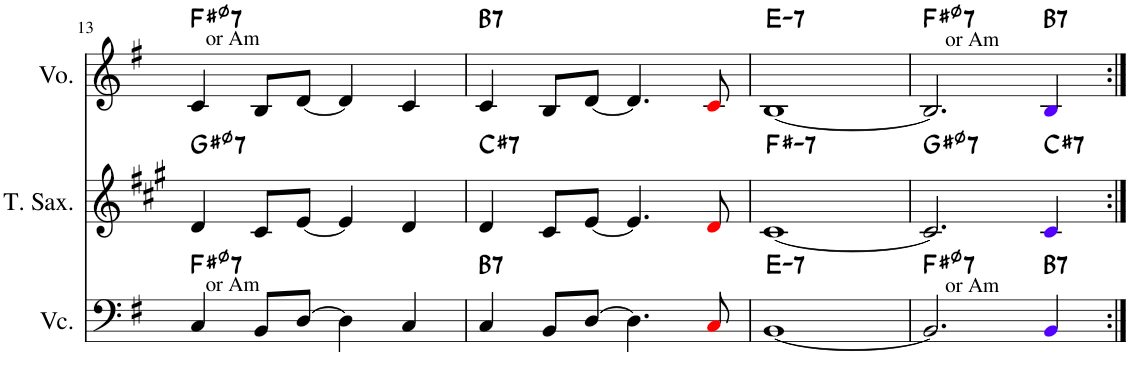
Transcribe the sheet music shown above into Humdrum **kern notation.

**kern	**harte	**kern	**harte	**kern	**harte
*part3	*part3	*part2	*part2	*part1	*part1
*staff3	*	*staff2	*	*staff1	*
*I"Violoncello	*	*I"Tenor Saxophone	*	*I"Voice	*
*I'Vc.	*	*I'T. Sax.	*	*I'Vo.	*
!!LO:PB:g=z
*clefF4	*	*clefG2	*	*clefG2	*
*	*	*Trd8c14	*	*	*
*k[f#]	*	*k[f#c#g#]	*	*k[f#]	*
*M4/4	*	*M4/4	*	*M4/4	*
=13	=13	=13	=13	=13	=13
!	!	!	!	!LO:TX:a:t=or Am	!
!LO:TX:a:t=or Am	!LO:H:kt=7	!	!LO:H:kt=7	!	!LO:H:kt=7
4C/	F#:hdim7	4d/	G#:hdim7	4c/	F#:hdim7
8BB/L	.	8c#/L	.	8B/L	.
[8D/J	.	[8e/J	.	[8d/J	.
4D\]	.	4e/]	.	4d/]	.
4C/	.	4d/	.	4c/	.
=14	=14	=14	=14	=14	=14
!	!LO:H:kt=7	!	!LO:H:kt=7	!	!LO:H:kt=7
4C/	B:7	4d/	C#:7	4c/	B:7
8BB/L	.	8c#/L	.	8B/L	.
[8Dn/J	.	[8e/J	.	[8dn/J	.
4.D\]	.	4.e/]	.	4.d/]	.
8Ci/	.	8di/	.	8ci/	.
=15	=15	=15	=15	=15	=15
!	!LO:H:kt=7	!	!LO:H:kt=7	!	!LO:H:kt=7
[1BB	E:min7	[1c#	F#:min7	[1B	E:min7
=16	=16	=16	=16	=16	=16
!	!	!	!	!LO:TX:a:t=or Am	!
!LO:TX:a:t=or Am	!LO:H:kt=7	!	!LO:H:kt=7	!	!LO:H:kt=7
2.BB/]	F#:hdim7	2.c#/]	G#:hdim7	2.B/]	F#:hdim7
!	!LO:H:kt=7	!	!LO:H:kt=7	!	!LO:H:kt=7
4BBj/	B:7	4c#j/	C#:7	4Bj/	B:7
=:|!	=:|!	=:|!	=:|!	=:|!	=:|!
*-	*-	*-	*-	*-	*-
